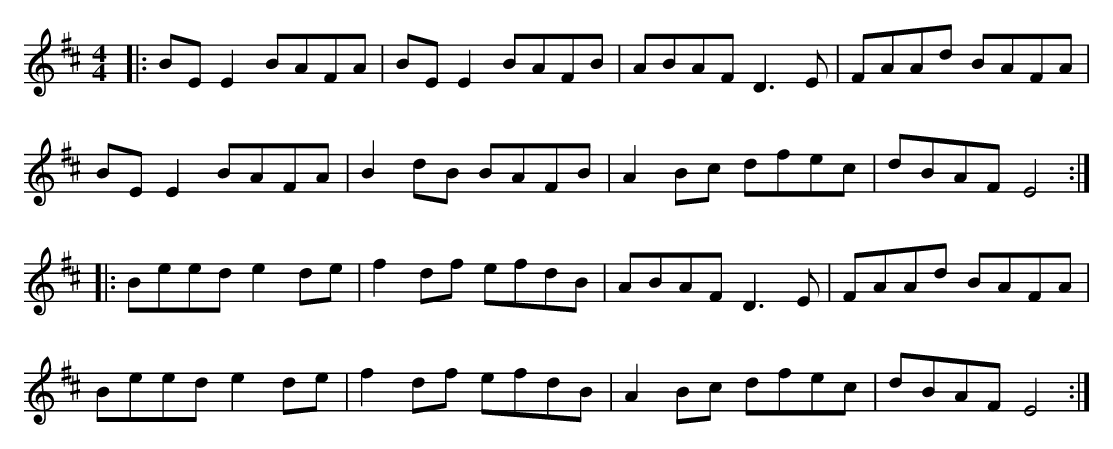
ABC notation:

X:1
M:4/4
K:Edor
|:BE E2 BAFA|BE E2 BAFB|ABAF D3E|FAAd BAFA|
BE E2 BAFA|B2 dB BAFB|A2 Bc dfec|dBAF E4:|
|:Beed e2 de|f2 df efdB|ABAF D3E|FAAd BAFA|
Beed e2 de|f2 df efdB|A2 Bc dfec|dBAF E4:|
